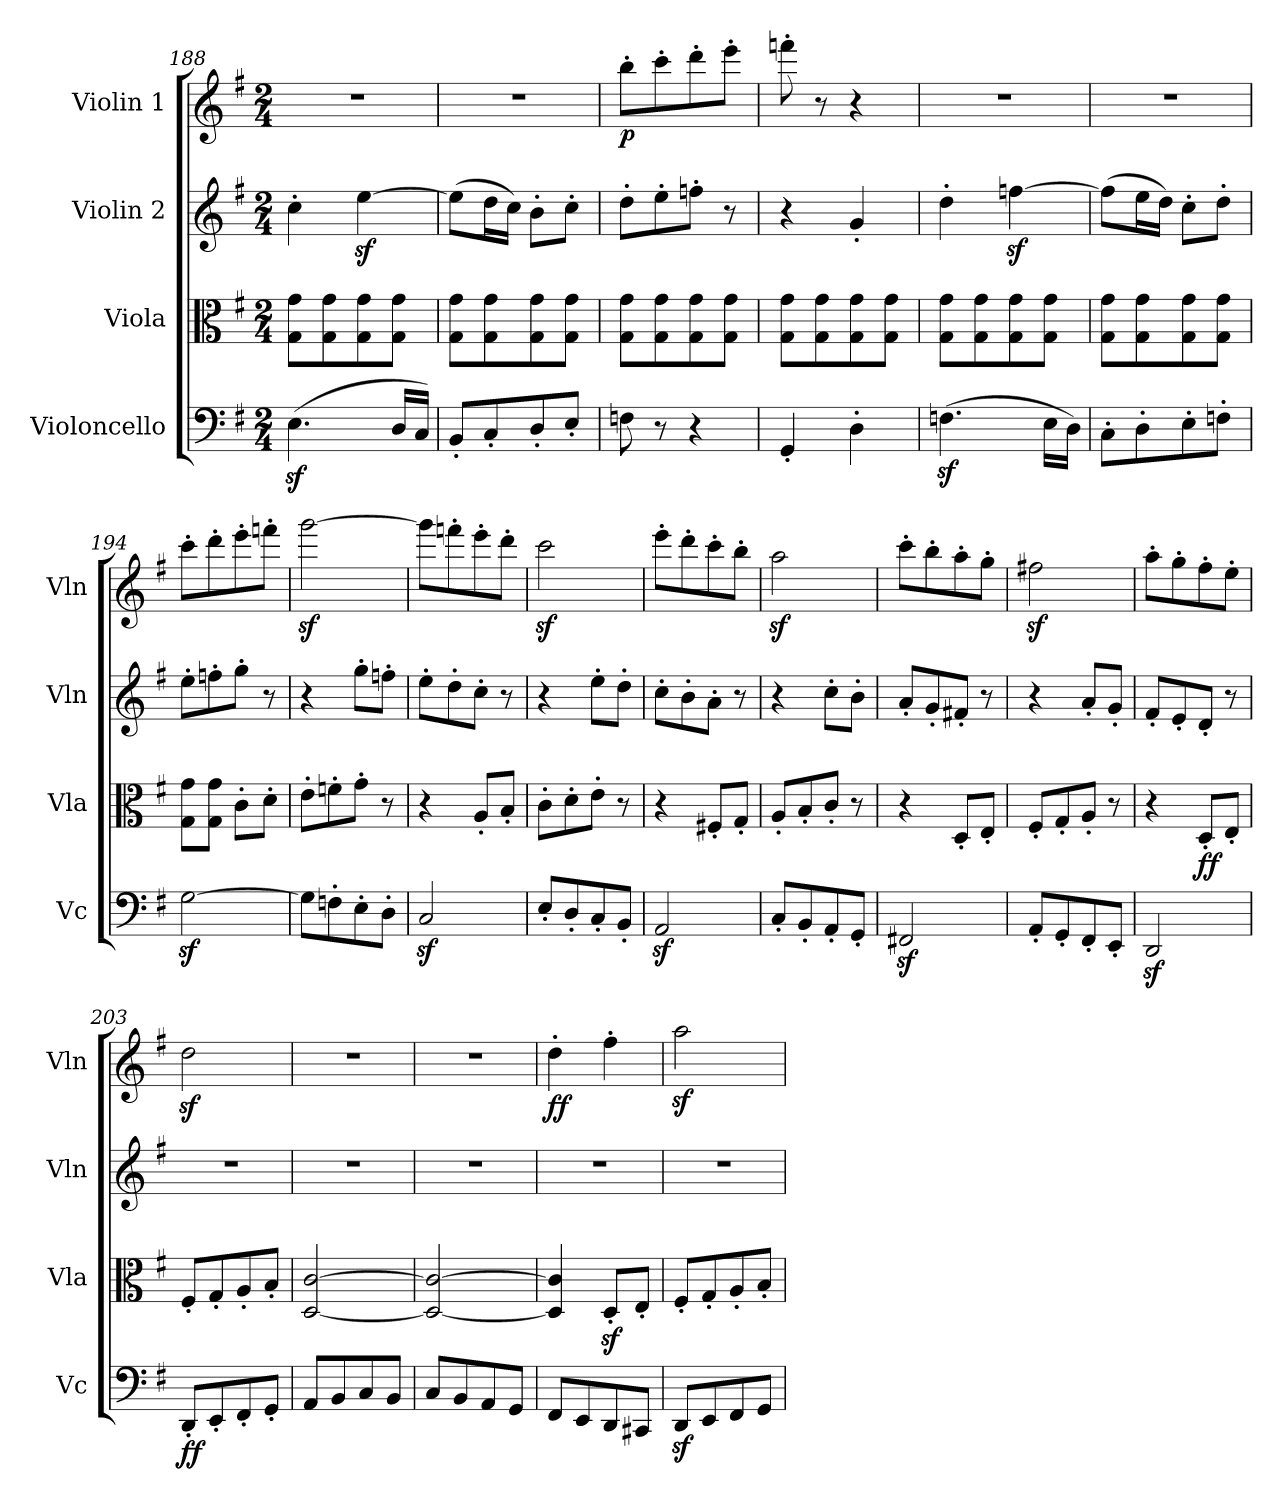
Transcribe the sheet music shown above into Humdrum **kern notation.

**kern	**dynam	**kern	**dynam	**kern	**kern	**dynam
*part4	*part4	*part3	*part3	*part2	*part1	*part1
*staff4	*staff4	*staff3	*staff3	*staff2	*staff1	*staff1
*I"Violoncello	*	*I"Viola	*	*I"Violin 2	*I"Violin 1	*
*I'Vc	*	*I'Vla	*	*I'Vln	*I'Vln	*
*clefF4	*	*clefC3	*	*clefG2	*clefG2	*
*k[f#]	*	*k[f#]	*	*k[f#]	*k[f#]	*
*M2/4	*	*M2/4	*	*M2/4	*M2/4	*
=188	=188	=188	=188	=188	=188	=188
(4.Ez<\	.	8G\ 8g\L	.	4cc'\	2r	.
.	.	8G\ 8g\	.	.	.	.
.	.	8G\ 8g\	.	[4eez<\	.	.
16D/LL	.	8G\ 8g\J	.	.	.	.
16C/JJ)	.	.	.	.	.	.
!!LO:LB:g=z
=189	=189	=189	=189	=189	=189	=189
8BB'/L	.	8G\ 8g\L	.	(8ee\L]	2r	.
8C'/	.	8G\ 8g\	.	16dd\L	.	.
.	.	.	.	16cc\JJ)	.	.
8D'/	.	8G\ 8g\	.	8b'\L	.	.
8E'/J	.	8G\ 8g\J	.	8cc'\J	.	.
=190	=190	=190	=190	=190	=190	=190
!	!	!	!	!	!	!LO:DY:b
8Fn\	.	8G\ 8g\L	.	8dd'\L	8bb'\L	p
8r	.	8G\ 8g\	.	8ee'\	8ccc'\	.
4r	.	8G\ 8g\	.	8ffn'\J	8ddd'\	.
.	.	8G\ 8g\J	.	8r	8eee'\J	.
=191	=191	=191	=191	=191	=191	=191
4GG'/	.	8G\ 8g\L	.	4r	8fffn'\	.
.	.	8G\ 8g\	.	.	8r	.
4D'\	.	8G\ 8g\	.	4g'/	4r	.
.	.	8G\ 8g\J	.	.	.	.
=192	=192	=192	=192	=192	=192	=192
(4.Fnz<\	.	8G\ 8g\L	.	4dd'\	2r	.
.	.	8G\ 8g\	.	.	.	.
.	.	8G\ 8g\	.	[4ffnz<\	.	.
16E\LL	.	8G\ 8g\J	.	.	.	.
16D\JJ)	.	.	.	.	.	.
!!LO:PB:g=z
=193	=193	=193	=193	=193	=193	=193
8C'\L	.	8G\ 8g\L	.	(8ff\L]	2r	.
8D'\	.	8G\ 8g\	.	16ee\L	.	.
.	.	.	.	16dd\JJ)	.	.
8E'\	.	8G\ 8g\	.	8cc'\L	.	.
8Fn'\J	.	8G\ 8g\J	.	8dd'\J	.	.
=194	=194	=194	=194	=194	=194	=194
[2Gz<\	.	8G\ 8g\L	.	8ee'\L	8ccc'\L	.
.	.	8G\ 8g\J	.	8ffn'\	8ddd'\	.
.	.	8c'\L	.	8gg'\J	8eee'\	.
.	.	8d'\J	.	8r	8fffn'\J	.
=195	=195	=195	=195	=195	=195	=195
8G\L]	.	8e'\L	.	4r	[2gggz<\	.
8Fn'\	.	8fn'\	.	.	.	.
8E'\	.	8g'\J	.	8gg'\L	.	.
8D'\J	.	8r	.	8ffn'\J	.	.
=196	=196	=196	=196	=196	=196	=196
2Cz</	.	4r	.	8ee'\L	8ggg\L]	.
.	.	.	.	8dd'\	8fffn'\	.
.	.	8A'/L	.	8cc'\J	8eee'\	.
.	.	8B'/J	.	8r	8ddd'\J	.
=197	=197	=197	=197	=197	=197	=197
8E'/L	.	8c'\L	.	4r	2cccz<\	.
8D'/	.	8d'\	.	.	.	.
8C'/	.	8e'\J	.	8ee'\L	.	.
8BB'/J	.	8r	.	8dd'\J	.	.
=198	=198	=198	=198	=198	=198	=198
2AAz</	.	4r	.	8cc'\L	8eee'\L	.
.	.	.	.	8b'\	8ddd'\	.
.	.	8F#X'/L	.	8a'\J	8ccc'\	.
.	.	8G'/J	.	8r	8bb'\J	.
=199	=199	=199	=199	=199	=199	=199
8C'/L	.	8A'/L	.	4r	2aaz<\	.
8BB'/	.	8B'/	.	.	.	.
8AA'/	.	8c'/J	.	8cc'\L	.	.
8GG'/J	.	8r	.	8b'\J	.	.
=200	=200	=200	=200	=200	=200	=200
2FF#Xz</	.	4r	.	8a'/L	8ccc'\L	.
.	.	.	.	8g'/	8bb'\	.
.	.	8D'/L	.	8f#X'/J	8aa'\	.
.	.	8E'/J	.	8r	8gg'\J	.
=201	=201	=201	=201	=201	=201	=201
8AA'/L	.	8F#'/L	.	4r	2ff#Xz<\	.
8GG'/	.	8G'/	.	.	.	.
8FF#'/	.	8A'/J	.	8a'/L	.	.
8EE'/J	.	8r	.	8g'/J	.	.
!!LO:LB:g=z
=202	=202	=202	=202	=202	=202	=202
2DDz</	.	4r	.	8f#'/L	8aa'\L	.
.	.	.	.	8e'/	8gg'\	.
!	!	!	!LO:DY:b	!	!	!
.	.	8D'/L	ff	8d'/J	8ff#'\	.
.	.	8E'/J	.	8r	8ee'\J	.
=203	=203	=203	=203	=203	=203	=203
!	!LO:DY:b	!	!	!	!	!
8DD'/L	ff	8F#'/L	.	2r	2ddz<\	.
8EE'/	.	8G'/	.	.	.	.
8FF#'/	.	8A'/	.	.	.	.
8GG'/J	.	8B'/J	.	.	.	.
=204	=204	=204	=204	=204	=204	=204
8AA/L	.	[2D/ [2c/	.	2r	2r	.
8BB/	.	.	.	.	.	.
8C/	.	.	.	.	.	.
8BB/J	.	.	.	.	.	.
=205	=205	=205	=205	=205	=205	=205
8C/L	.	2D/_ 2c/_	.	2r	2r	.
8BB/	.	.	.	.	.	.
8AA/	.	.	.	.	.	.
8GG/J	.	.	.	.	.	.
=206	=206	=206	=206	=206	=206	=206
!	!	!	!	!	!	!LO:DY:b
8FF#/L	.	4D/] 4c/]	.	2r	4dd'\	ff
8EE/	.	.	.	.	.	.
8DD/	.	8Dz<'/L	.	.	4ff#'\	.
8CC#X/J	.	8E'/J	.	.	.	.
!!LO:LB:g=z
=207	=207	=207	=207	=207	=207	=207
8DDz</L	.	8F#'/L	.	2r	2aaz<\	.
8EE/	.	8G'/	.	.	.	.
8FF#/	.	8A'/	.	.	.	.
8GG/J	.	8B'/J	.	.	.	.
=	=	=	=	=	=	=
*-	*-	*-	*-	*-	*-	*-
